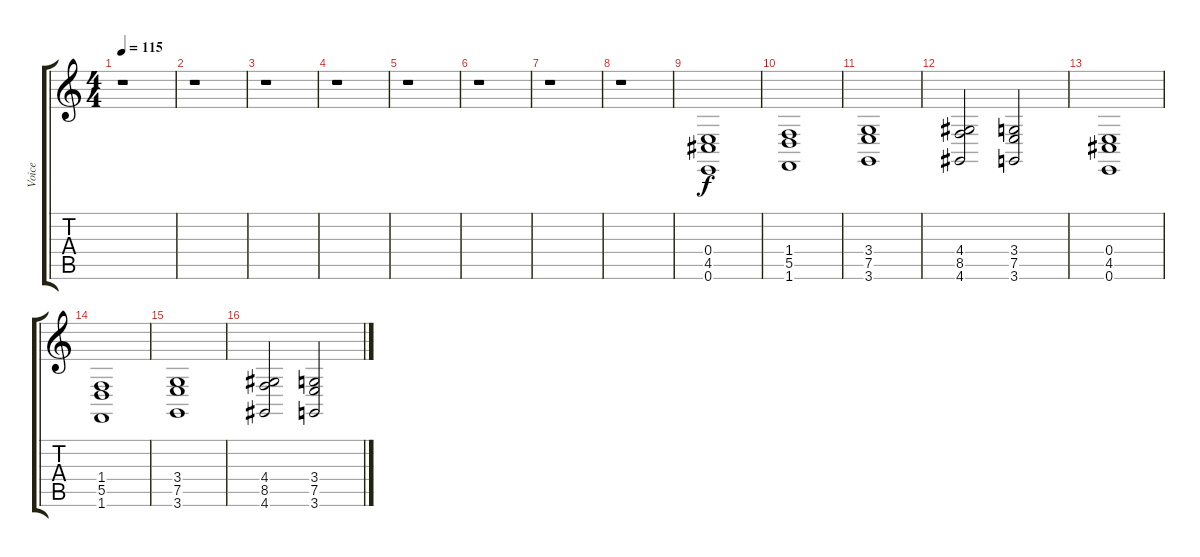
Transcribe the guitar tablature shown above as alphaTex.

\track ("Voice" "Voice") {instrument voiceoohs}
\staff {score tabs}
\tuning (E4 Db4 A3 E3 A2 E2) {hide}
\ts (4 4)
\tempo 115
\clef g2
\ks c
r.1{dy f instrument voiceoohs} |
r.1 |
r.1 |
r.1 |
r.1 |
r.1 |
r.1 |
r.1 |
(0.4 4.5 0.6).1 |
(1.4 5.5 1.6).1 |
(3.4 7.5 3.6).1 |
(4.4 8.5 4.6).2 (3.4 7.5 3.6).2 |
(0.4 4.5 0.6).1 |
(1.4 5.5 1.6).1 |
(3.4 7.5 3.6).1 |
(4.4 8.5 4.6).2 (3.4 7.5 3.6).2
